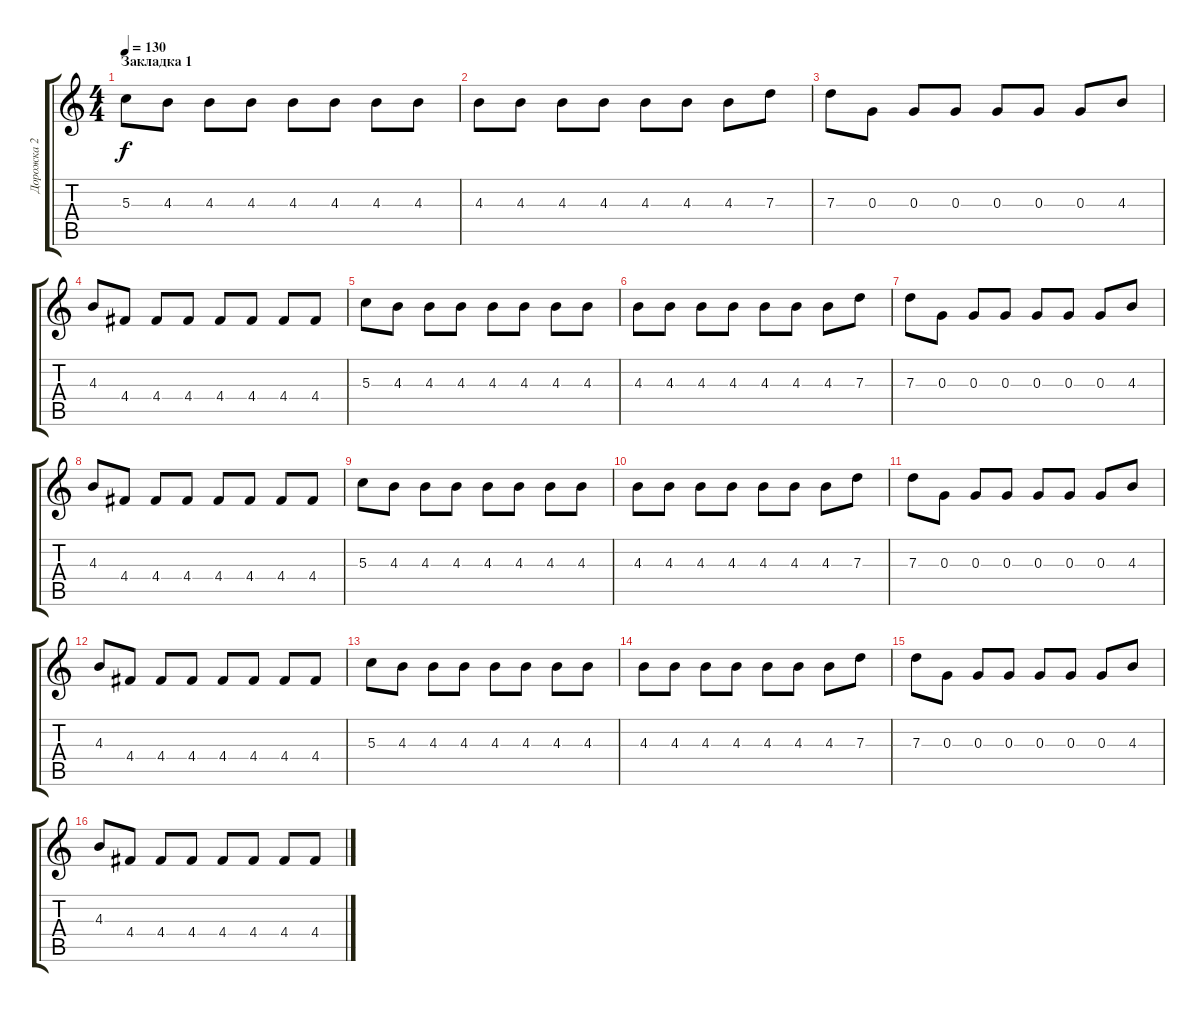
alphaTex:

\track ("Дорожка 2" "Дорожка 2") {instrument distortionguitar}
\staff {score tabs}
\tuning (E4 B3 G3 D3 A2 E2) {hide}
\ts (4 4)
\section ("" "Закладка 1")
\tempo 130
\clef g2
\ks c
5.3.8{dy f} 4.3.8 4.3.8 4.3.8 4.3.8 4.3.8 4.3.8 4.3.8 |
4.3.8 4.3.8 4.3.8 4.3.8 4.3.8 4.3.8 4.3.8 7.3.8 |
7.3.8 0.3.8 0.3.8 0.3.8 0.3.8 0.3.8 0.3.8 4.3.8 |
4.3.8 4.4.8 4.4.8 4.4.8 4.4.8 4.4.8 4.4.8 4.4.8 |
5.3.8 4.3.8 4.3.8 4.3.8 4.3.8 4.3.8 4.3.8 4.3.8 |
4.3.8 4.3.8 4.3.8 4.3.8 4.3.8 4.3.8 4.3.8 7.3.8 |
7.3.8 0.3.8 0.3.8 0.3.8 0.3.8 0.3.8 0.3.8 4.3.8 |
4.3.8 4.4.8 4.4.8 4.4.8 4.4.8 4.4.8 4.4.8 4.4.8 |
5.3.8 4.3.8 4.3.8 4.3.8 4.3.8 4.3.8 4.3.8 4.3.8 |
4.3.8 4.3.8 4.3.8 4.3.8 4.3.8 4.3.8 4.3.8 7.3.8 |
7.3.8 0.3.8 0.3.8 0.3.8 0.3.8 0.3.8 0.3.8 4.3.8 |
4.3.8 4.4.8 4.4.8 4.4.8 4.4.8 4.4.8 4.4.8 4.4.8 |
5.3.8 4.3.8 4.3.8 4.3.8 4.3.8 4.3.8 4.3.8 4.3.8 |
4.3.8 4.3.8 4.3.8 4.3.8 4.3.8 4.3.8 4.3.8 7.3.8 |
7.3.8 0.3.8 0.3.8 0.3.8 0.3.8 0.3.8 0.3.8 4.3.8 |
4.3.8 4.4.8 4.4.8 4.4.8 4.4.8 4.4.8 4.4.8 4.4.8
